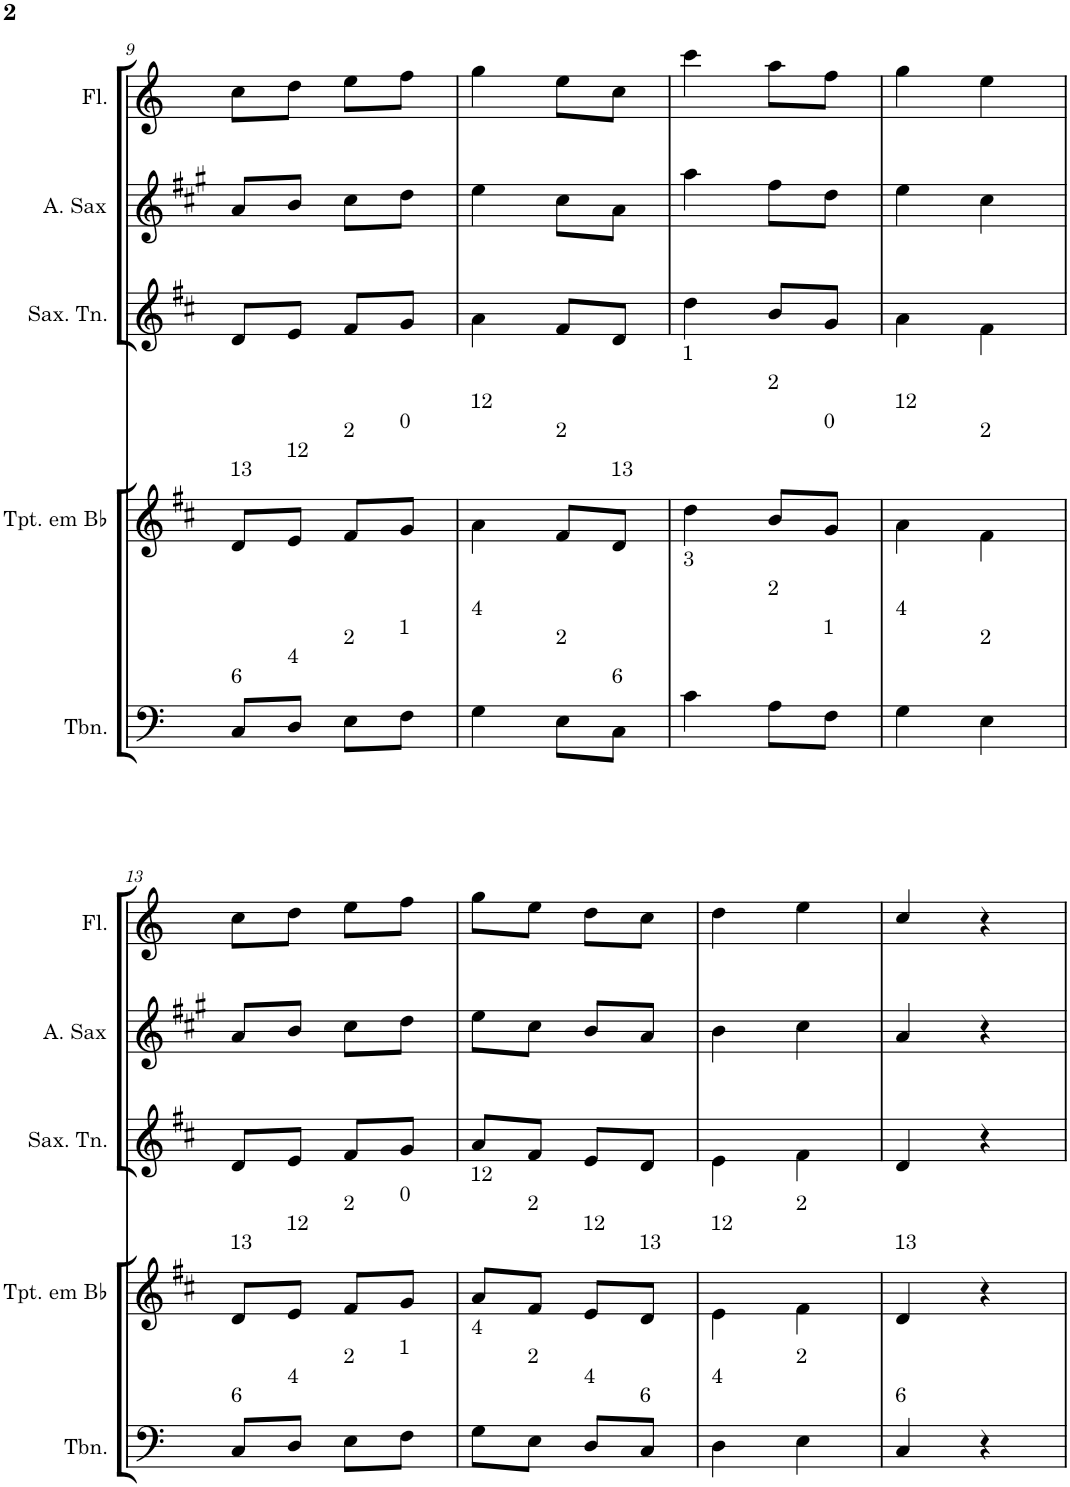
**kern	**kern	**kern	**kern	**kern
*part5	*part4	*part3	*part2	*part1
*staff5	*staff4	*staff3	*staff2	*staff1
*I"Trombone	*I"Trompete em Bb	*I"Saxofone Tenor	*I"Saxofone Alto	*I"Flauta Transversal
*I'Tbn.	*I'Tpt. em Bb	*I'Sax. Tn.	*	*I'Fl.
!!LO:PB:g=z
*clefF4	*clefG2	*clefG2	*clefG2	*clefG2
*	*Trd1c2	*Trd8c14	*Trd5c9	*
*k[]	*k[f#c#]	*k[f#c#]	*k[f#c#g#]	*k[]
*M2/4	*M2/4	*M2/4	*M2/4	*M2/4
=9	=9	=9	=9	=9
!	!LO:TX:a:t=13	!	!	!
!LO:TX:a:t=6	!	!	!	!
8C/L	8d/L	8d/L	8a/L	8cc\L
!	!LO:TX:a:t=12	!	!	!
!LO:TX:a:t=4	!	!	!	!
8D/J	8e/J	8e/J	8b/J	8dd\J
!	!LO:TX:a:t=2	!	!	!
!LO:TX:a:t=2	!	!	!	!
8E\L	8f#/L	8f#/L	8cc#\L	8ee\L
!	!LO:TX:a:t=0	!	!	!
!LO:TX:a:t=1	!	!	!	!
8F\J	8g/J	8g/J	8dd\J	8ff\J
=10	=10	=10	=10	=10
!	!LO:TX:a:t=12	!	!	!
!LO:TX:a:t=4	!	!	!	!
4G\	4a\	4a\	4ee\	4gg\
!	!LO:TX:a:t=2	!	!	!
!LO:TX:a:t=2	!	!	!	!
8E\L	8f#/L	8f#/L	8cc#\L	8ee\L
!	!LO:TX:a:t=13	!	!	!
!LO:TX:a:t=6	!	!	!	!
8C\J	8d/J	8d/J	8a\J	8cc\J
=11	=11	=11	=11	=11
!	!LO:TX:a:t=1	!	!	!
!LO:TX:a:t=3	!	!	!	!
4c\	4dd\	4dd\	4aa\	4ccc\
!	!LO:TX:a:t=2	!	!	!
!LO:TX:a:t=2	!	!	!	!
8A\L	8b/L	8b/L	8ff#\L	8aa\L
!	!LO:TX:a:t=0	!	!	!
!LO:TX:a:t=1	!	!	!	!
8F\J	8g/J	8g/J	8dd\J	8ff\J
=12	=12	=12	=12	=12
!	!LO:TX:a:t=12	!	!	!
!LO:TX:a:t=4	!	!	!	!
4G\	4a\	4a\	4ee\	4gg\
!	!LO:TX:a:t=2	!	!	!
!LO:TX:a:t=2	!	!	!	!
4E\	4f#\	4f#\	4cc#\	4ee\
!!LO:LB:g=z
=13	=13	=13	=13	=13
!	!LO:TX:a:t=13	!	!	!
!LO:TX:a:t=6	!	!	!	!
8C/L	8d/L	8d/L	8a/L	8cc\L
!	!LO:TX:a:t=12	!	!	!
!LO:TX:a:t=4	!	!	!	!
8D/J	8e/J	8e/J	8b/J	8dd\J
!	!LO:TX:a:t=2	!	!	!
!LO:TX:a:t=2	!	!	!	!
8E\L	8f#/L	8f#/L	8cc#\L	8ee\L
!	!LO:TX:a:t=0	!	!	!
!LO:TX:a:t=1	!	!	!	!
8F\J	8g/J	8g/J	8dd\J	8ff\J
=14	=14	=14	=14	=14
!	!LO:TX:a:t=12	!	!	!
!LO:TX:a:t=4	!	!	!	!
8G\L	8a/L	8a/L	8ee\L	8gg\L
!	!LO:TX:a:t=2	!	!	!
!LO:TX:a:t=2	!	!	!	!
8E\J	8f#/J	8f#/J	8cc#\J	8ee\J
!	!LO:TX:a:t=12	!	!	!
!LO:TX:a:t=4	!	!	!	!
8D/L	8e/L	8e/L	8b/L	8dd\L
!	!LO:TX:a:t=13	!	!	!
!LO:TX:a:t=6	!	!	!	!
8C/J	8d/J	8d/J	8a/J	8cc\J
=15	=15	=15	=15	=15
!	!LO:TX:a:t=12	!	!	!
!LO:TX:a:t=4	!	!	!	!
4D\	4e\	4e\	4b\	4dd\
!	!LO:TX:a:t=2	!	!	!
!LO:TX:a:t=2	!	!	!	!
4E\	4f#\	4f#\	4cc#\	4ee\
=16	=16	=16	=16	=16
!	!LO:TX:a:t=13	!	!	!
!LO:TX:a:t=6	!	!	!	!
4C/	4d/	4d/	4a/	4cc/
4r	4r	4r	4r	4r
=	=	=	=	=
*-	*-	*-	*-	*-
